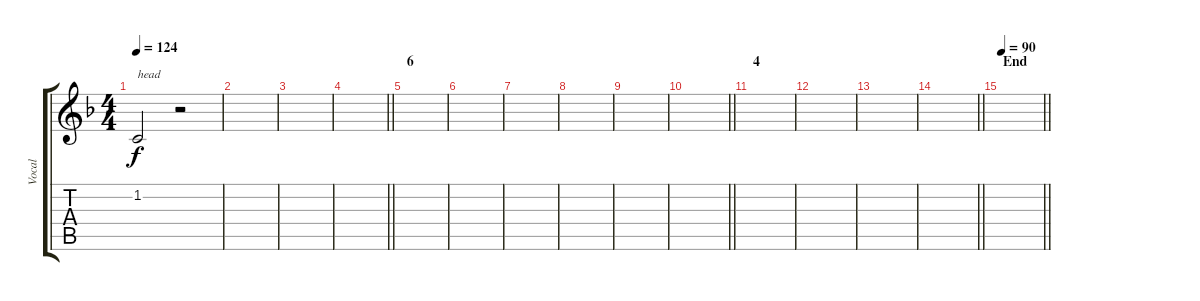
\track ("Vocal" "Vocal") {instrument pad1newage}
\staff {score tabs}
\tuning (E4 B3 G3 D3 A2 E2) {hide}
\ts (4 4)
\tempo 124
\clef g2
\ks f
1.2.2{txt "head" dy f} r.2 |
|
|
\barLineRight lightlight
|
\section ("" "6")
|
|
|
|
|
\barLineRight lightlight
|
\section ("" "4")
|
|
|
\barLineRight lightlight
|
\section ("" "End")
\tempo 90
\barLineRight lightlight
